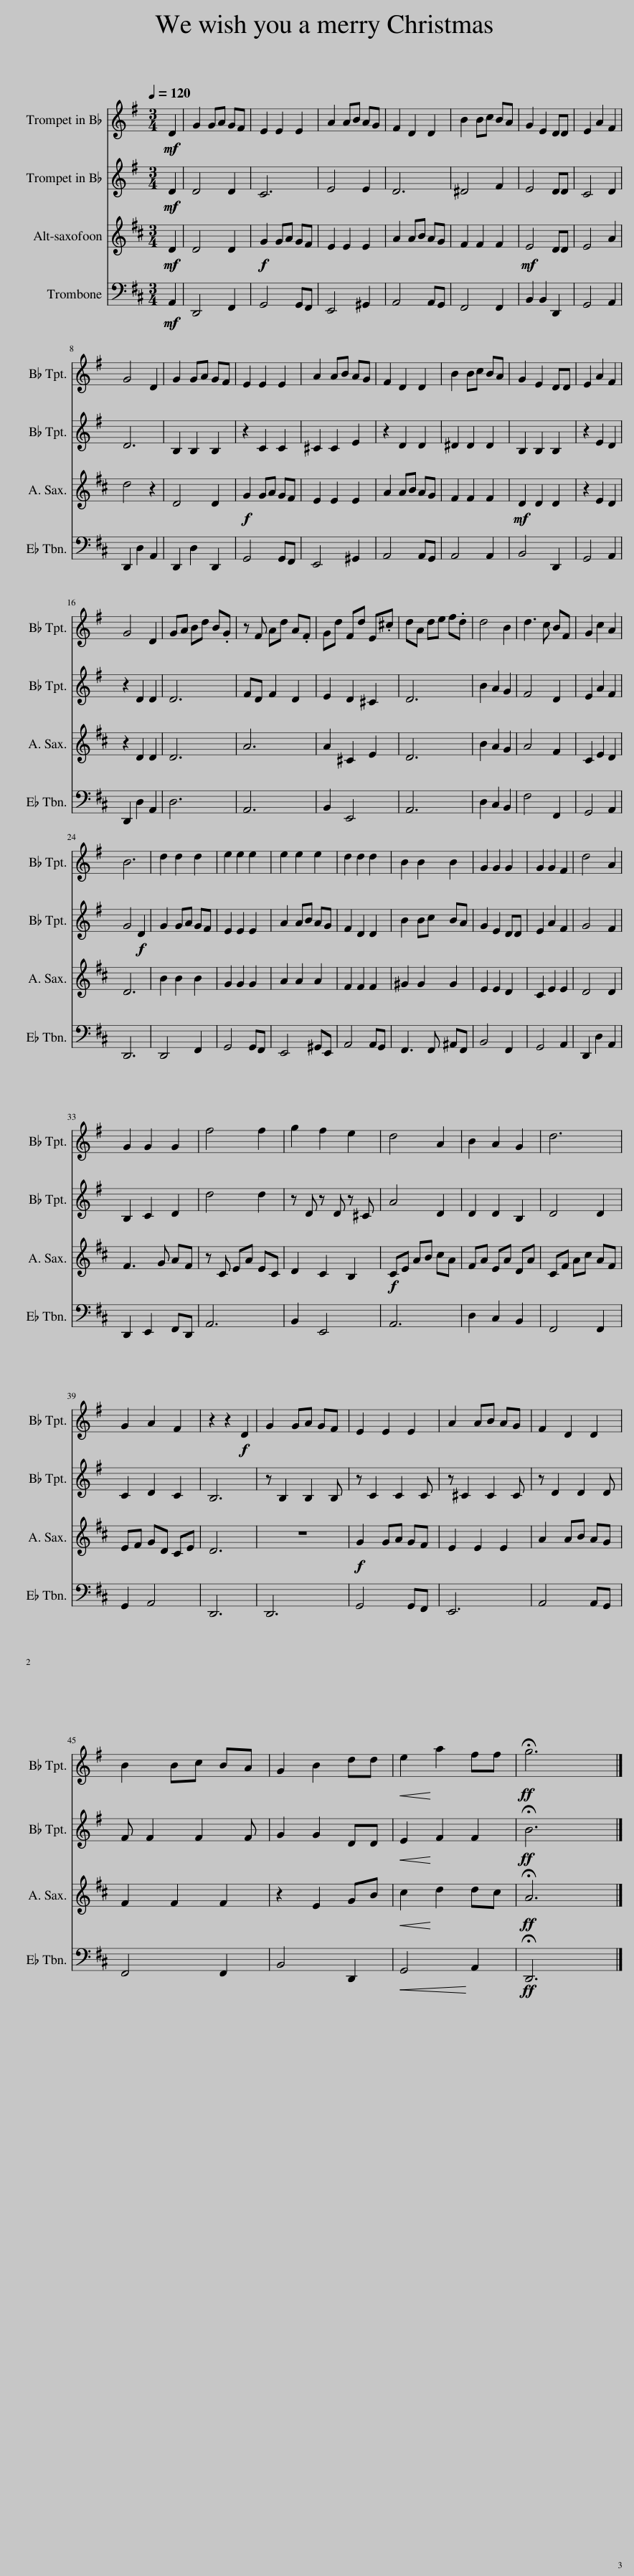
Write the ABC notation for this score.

X:1
%%score 1 2 3 4 5
L:1/8
Q:1/4=120
M:3/4
I:linebreak $
K:F
V:1 treble transpose=-2
V:2 treble transpose=-2
V:3 treble transpose=-9
V:4 bass
V:5 bass transpose=3
V:1
[K:G]!mf! D2 | G2 GA GF | E2 E2 E2 | A2 AB AG | F2 D2 D2 | %5
 B2 Bc BA | G2 E2 DD | E2 A2 F2 |$ G4 D2 | G2 GA GF | %10
 E2 E2 E2 | A2 AB AG | F2 D2 D2 | B2 Bc BA | G2 E2 DD | %15
 E2 A2 F2 |$ G4 D2 | GA Bd B.G | z F Ad A.F | Gd Fd E.^c | %20
 dA de f.d | d4 B2 | d3 c BF | G2 c2 A2 |$ B6 | %25
 d2 d2 d2 | e2 e2 e2 | e2 e2 e2 | d2 d2 d2 | B2 B2 B2 | %30
 G2 G2 G2 | G2 G2 F2 | d4 A2 |$ G2 G2 G2 | f4 f2 | %35
 g2 f2 e2 | d4 A2 | B2 A2 G2 | d6 |$ G2 A2 F2 | %40
 z2 z2!f! D2 | G2 GA GF | E2 E2 E2 | A2 AB AG | F2 D2 D2 |$ %45
 B2 Bc BA | G2 B2 dd |!<(! e2!<)! a2 ff |!ff! !fermata!g6 |] %49
V:2
[K:G]!mf! D2 | D4 D2 | C6 | E4 E2 | D6 | %5
 ^D4 F2 | E4 DD | C4 D2 |$ D6 | B,2 B,2 B,2 | %10
 z2 C2 C2 | ^C2 C2 E2 | z2 D2 D2 | ^D2 D2 D2 | B,2 B,2 B,2 | %15
 z2 E2 D2 |$ z2 D2 D2 | D6 | FD F2 D2 | E2 D2 ^C2 | %20
 D6 | B2 A2 G2 | F4 D2 | E2 A2 F2 |$ G4!f! D2 | %25
 G2 GA GF | E2 E2 E2 | A2 AB AG | F2 D2 D2 | B2 Bc BA | %30
 G2 E2 DD | E2 A2 F2 | G4 F2 |$ B,2 C2 D2 | d4 d2 | %35
 z D z D z ^C | A4 D2 | D2 D2 B,2 | D4 D2 |$ C2 D2 C2 | %40
 B,6 | z B,2 B,2 B, | z C2 C2 C | z ^C2 C2 C | z D2 D2 D |$ %45
 F F2 F2 F | G2 G2 DD |!<(! E2!<)! F2 F2 |!ff! !fermata!B6 |] %49
V:3
[K:D]!mf! D2 | D4 D2 |!f! G2 GA GF | E2 E2 E2 | A2 AB AG | %5
 F2 F2 F2 |!mf! E4 DD | E4 A2 |$ d4 z2 | D4 D2 | %10
!f! G2 GA GF | E2 E2 E2 | A2 AB AG | F2 F2 F2 |!mf! D2 D2 D2 | %15
 z2 E2 D2 |$ z2 D2 D2 | D6 | A6 | A2 ^C2 E2 | %20
 D6 | B2 A2 G2 | A4 F2 | C2 E2 D2 |$ D6 | %25
 B2 B2 B2 | G2 G2 G2 | A2 A2 A2 | F2 F2 F2 | ^G2 G2 G2 | %30
 E2 E2 D2 | C2 E2 E2 | D4 D2 |$ F3 G AF | z C EA EC | %35
 D2 C2 B,2 |!f! CE AB cA | FA EA DA | CF Ac AF |$ EF GD CE | %40
 D6 | z6 |!f! G2 GA GF | E2 E2 E2 | A2 AB AG |$ %45
 F2 F2 F2 | z2 E2 GB |!<(! c2!<)! d2 dc |!ff! !fermata!A6 |] %49
V:4
!mf! C2 | A,6 | F,6 | =B,6 | G,2 E,2 E,2 | %5
 E,4 ^C C | A,2 F,2 A,2 | F,4 G, C |$ A,4 C,2 | F,2 F, G, F, E, | %10
 D,2 D,2 D,2 | G,2 G, A, G, F, | E,2 E,2 E,2 | A,2 A, B, A, G, | F,2 F,2 C, C, | %15
 D,2 G,2 G,2 |$ A,6 | A,6 | G,6 | =B,2 z2 G,2 | %20
 E,6 | F,2 z2 C2 | C4 C2 | B,2 D2 C2 |$ C6 | %25
 C6 | F,6 | D6 | G,6 | E,6 | %30
 F,4 F,2 | F,4 C2 | C4 G,2 |$ A,3 B, C A, | z E, G, C G, E, | %35
 F,2 E,2 D,2 |!f! E, G, C D E C | A, C G, C F, C | E, A, C E C A, |$ G, A, B, F, E, G, | %40
 F,6 | z!mf! C2 C2 C | z F,2 F,2 F, | D2 D2 D z | z E2 E2 E |$ %45
 ^C C2 C2 C | D A, F, A, A,2 |!<(! F,2!<)! G,2 B,2 |!ff! !fermata!C6 |] %49
V:5
[K:D]!mf! A,,2 | D,,4 F,,2 | G,,4 G,,F,, | E,,4 ^G,,2 | A,,4 A,,G,, | %5
 F,,4 F,,2 | B,,2 B,,2 D,,2 | G,,4 A,,2 |$ D,,2 D,2 A,,2 | D,,2 D,2 D,,2 | %10
 G,,4 G,,F,, | E,,4 ^G,,2 | A,,4 A,,G,, | A,,4 A,,2 | B,,4 D,,2 | %15
 G,,4 A,,2 |$ D,,2 D,2 A,,2 | D,6 | A,,6 | B,,2 E,,4 | %20
 A,,6 | D,2 C,2 B,,2 | F,4 F,,2 | G,,4 A,,2 |$ D,,6 | %25
 D,,4 F,,2 | G,,4 G,,F,, | E,,4 ^G,,E,, | A,,4 A,,G,, | F,,3 F,, ^A,,F,, | %30
 B,,4 F,,2 | G,,4 A,,2 | D,,2 D,2 A,,2 |$ D,,2 E,,2 F,,D,, | A,,6 | %35
 B,,2 E,,4 | A,,6 | D,2 C,2 B,,2 | F,,4 F,,2 |$ G,,2 A,,4 | %40
 D,,6 | D,,6 | G,,4 G,,F,, | E,,6 | A,,4 A,,G,, |$ %45
 F,,4 F,,2 | B,,4 D,,2 |!<(! G,,4!<)! A,,2 |!ff! !fermata!D,,6 |] %49
